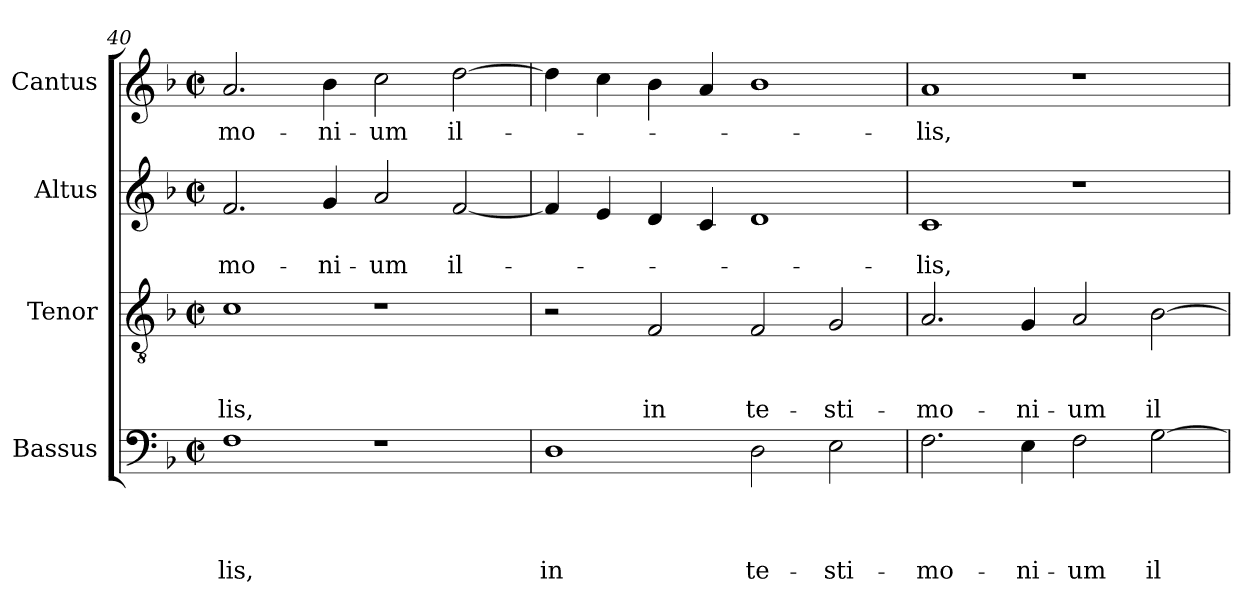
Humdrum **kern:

**kern	**text	**text	**text	**text	**kern	**text	**text	**text	**kern	**text	**text	**kern	**text
*part4	*part4	*part4	*part4	*part4	*part3	*part3	*part3	*part3	*part2	*part2	*part2	*part1	*part1
*staff4	*staff4	*staff4	*staff4	*staff4	*staff3	*staff3	*staff3	*staff3	*staff2	*staff2	*staff2	*staff1	*staff1
*I"Bassus	*	*	*	*	*I"Tenor	*	*	*	*I"Altus	*	*	*I"Cantus	*
!!LO:LB:g=z
*clefF4	*	*	*	*	*clefGv2	*	*	*	*clefG2	*	*	*clefG2	*
*k[b-]	*	*	*	*	*k[b-]	*	*	*	*k[b-]	*	*	*k[b-]	*
*F:	*	*	*	*	*F:	*	*	*	*F:	*	*	*F:	*
*M2/2	*	*	*	*	*M2/2	*	*	*	*M2/2	*	*	*M2/2	*
*met(c|)	*	*	*	*	*met(c|)	*	*	*	*met(c|)	*	*	*met(c|)	*
=40	=40	=40	=40	=40	=40	=40	=40	=40	=40	=40	=40	=40	=40
!	!	!	!	!LO:LY:b	!	!	!	!LO:LY:b	!	!	!LO:LY:b	!	!LO:LY:b
1F	.	.	.	-lis,	1c	.	.	-lis,	2.f/	.	-mo-	2.a/	-mo-
!	!	!	!	!	!	!	!	!	!	!	!LO:LY:b	!	!LO:LY:b
.	.	.	.	.	.	.	.	.	4g/	.	-ni-	4b-\	-ni-
!	!	!	!	!	!	!	!	!	!	!	!LO:LY:b:rj	!	!LO:LY:b:rj
1r	.	.	.	.	1r	.	.	.	2a/	.	-um	2cc\	-um
!	!	!	!	!	!	!	!	!	!	!	!LO:LY:b	!	!LO:LY:b
.	.	.	.	.	.	.	.	.	[<2f/	.	il-	[>2dd\	il-
=41	=41	=41	=41	=41	=41	=41	=41	=41	=41	=41	=41	=41	=41
!	!	!	!	!LO:LY:b	!	!	!	!	!	!	!	!	!
1D	.	.	.	in	2r	.	.	.	4f/]	.	.	4dd\]	.
.	.	.	.	.	.	.	.	.	4e/	.	.	4cc\	.
!	!	!	!	!	!	!	!	!LO:LY:b	!	!	!	!	!
.	.	.	.	.	2F/	.	.	in	4d/	.	.	4b-\	.
.	.	.	.	.	.	.	.	.	4c/	.	.	4a/	.
!	!	!	!	!LO:LY:b	!	!	!	!LO:LY:b	!	!	!	!	!
2D\	.	.	.	te-	2F/	.	.	te-	1d	.	.	1b-	.
!	!	!	!	!LO:LY:b	!	!	!	!LO:LY:b	!	!	!	!	!
2E\	.	.	.	-sti-	2G/	.	.	-sti-	.	.	.	.	.
=42	=42	=42	=42	=42	=42	=42	=42	=42	=42	=42	=42	=42	=42
!	!	!	!	!LO:LY:b	!	!	!	!LO:LY:b	!	!	!LO:LY:b	!	!LO:LY:b
2.F\	.	.	.	-mo-	2.A/	.	.	-mo-	1c	.	-lis,	1a	-lis,
!	!	!	!	!LO:LY:b	!	!	!	!LO:LY:b	!	!	!	!	!
4E\	.	.	.	-ni-	4G/	.	.	-ni-	.	.	.	.	.
!	!	!	!	!LO:LY:b:rj	!	!	!	!LO:LY:b:rj	!	!	!	!	!
2F\	.	.	.	-um	2A/	.	.	-um	1r	.	.	1r	.
!	!	!	!	!LO:LY:b	!	!	!	!LO:LY:b	!	!	!	!	!
[>2G\	.	.	.	il-	[>2B-\	.	.	il-	.	.	.	.	.
=	=	=	=	=	=	=	=	=	=	=	=	=	=
*-	*-	*-	*-	*-	*-	*-	*-	*-	*-	*-	*-	*-	*-
